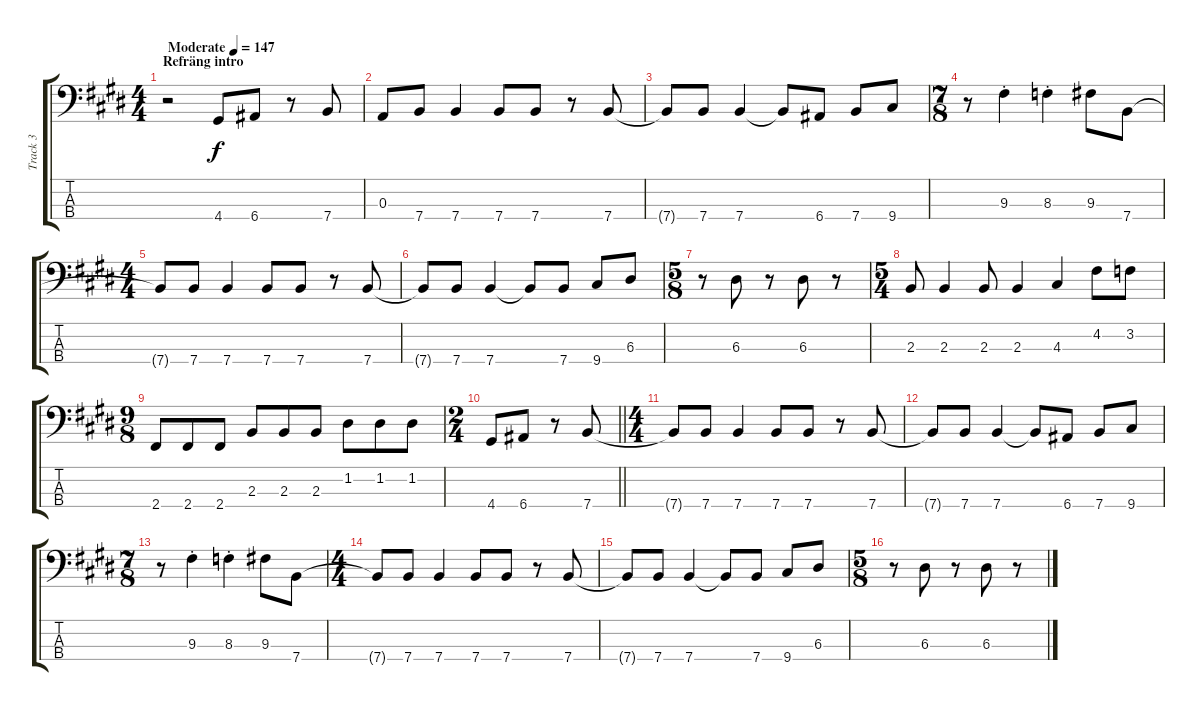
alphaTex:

\track ("Track 3" "Track 3") {instrument electricbasspick}
\staff {score tabs}
\tuning (G2 D2 A1 E1) {hide}
\ts (4 4)
\section ("" "Refräng intro")
\tempo (147 "Moderate")
\clef f4
\ks e
r.2{dy f instrument electricbasspick} 4.4.8 6.4.8 r.8 7.4.8 |
0.3.8 7.4.8 7.4.4 7.4.8 7.4.8 r.8 7.4.8 |
7.4{t}.8 7.4.8 7.4.4 7.4{t}.8 6.4.8 7.4.8 9.4.8 |
\ts (7 8)
r.8 9.3{st}.4 8.3{st}.4 9.3.8 7.4.8 |
\ts (4 4)
7.4{t}.8 7.4.8 7.4.4 7.4.8 7.4.8 r.8 7.4.8 |
7.4{t}.8 7.4.8 7.4.4 7.4{t}.8 7.4.8 9.4.8 6.3.8 |
\ts (5 8)
r.8 6.3.8 r.8 6.3.8 r.8 |
\ts (5 4)
2.3.8 2.3.4 2.3.8 2.3.4 4.3.4 4.2.8 3.2.8 |
\ts (9 8)
2.4.8 2.4.8 2.4.8 2.3.8 2.3.8 2.3.8 1.2.8 1.2.8 1.2.8 |
\ts (2 4)
\barLineRight lightlight
4.4.8 6.4.8 r.8 7.4.8 |
\ts (4 4)
7.4{t}.8 7.4.8 7.4.4 7.4.8 7.4.8 r.8 7.4.8 |
7.4{t}.8 7.4.8 7.4.4 7.4{t}.8 6.4.8 7.4.8 9.4.8 |
\ts (7 8)
r.8 9.3{st}.4 8.3{st}.4 9.3.8 7.4.8 |
\ts (4 4)
7.4{t}.8 7.4.8 7.4.4 7.4.8 7.4.8 r.8 7.4.8 |
7.4{t}.8 7.4.8 7.4.4 7.4{t}.8 7.4.8 9.4.8 6.3.8 |
\ts (5 8)
r.8 6.3.8 r.8 6.3.8 r.8
